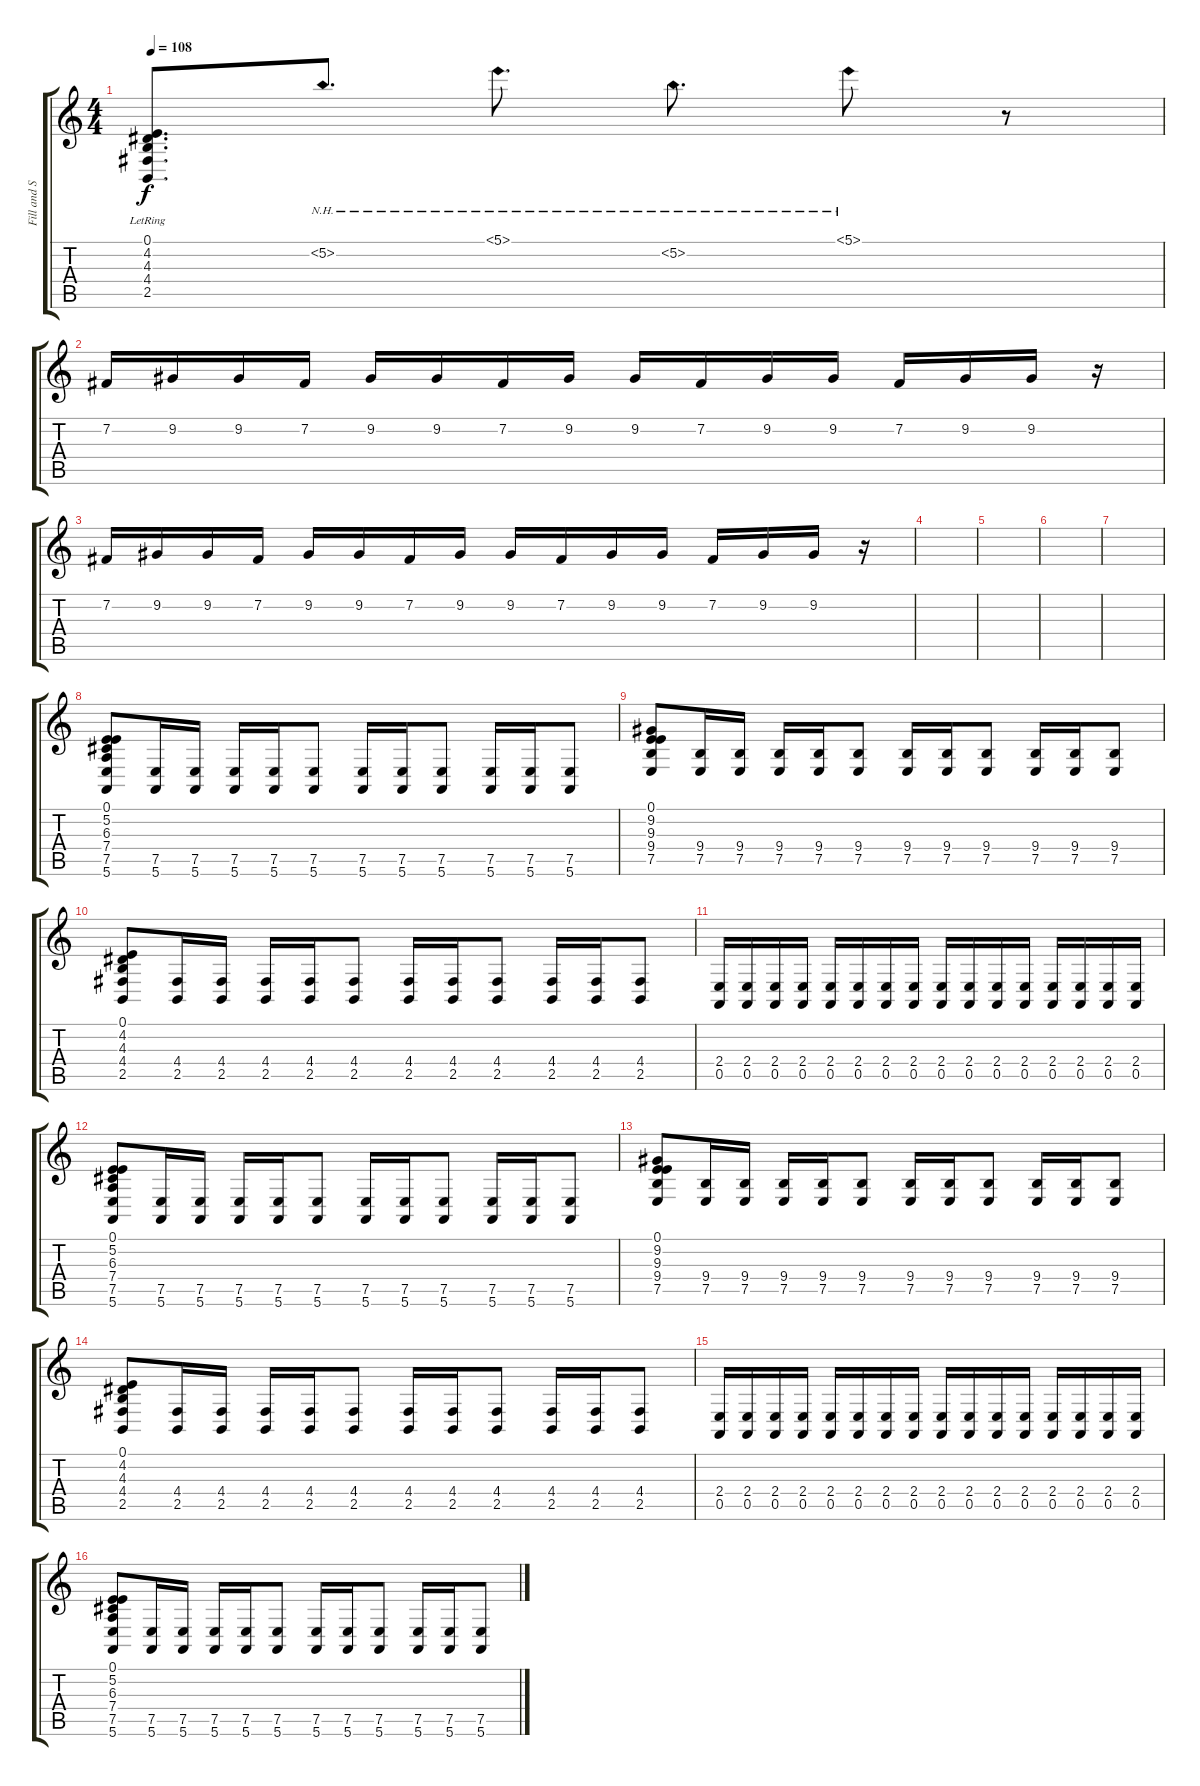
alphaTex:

\track ("Fill and Solo" "Fill and S") {instrument lead2sawtooth}
\staff {score tabs}
\tuning (E4 B3 G3 D3 A2 E2) {hide}
\ts (4 4)
\tempo 108
\clef g2
\ks c
(0.1 4.2 4.3 4.4 2.5{lr}).8{d dy f} 5.2{nh}.8{d} 5.1{nh}.8{d} 5.2{nh}.8{d} 5.1{nh}.8 r.8 |
7.2.16 9.2.16 9.2.16 7.2.16 9.2.16 9.2.16 7.2.16 9.2.16 9.2.16 7.2.16 9.2.16 9.2.16 7.2.16 9.2.16 9.2.16 r.16 |
7.2.16 9.2.16 9.2.16 7.2.16 9.2.16 9.2.16 7.2.16 9.2.16 9.2.16 7.2.16 9.2.16 9.2.16 7.2.16 9.2.16 9.2.16 r.16 |
|
|
|
|
(0.1 5.2 6.3 7.4 7.5 5.6).8 (7.5 5.6).16 (7.5 5.6).16 (7.5 5.6).16 (7.5 5.6).16 (7.5 5.6).8 (7.5 5.6).16 (7.5 5.6).16 (7.5 5.6).8 (7.5 5.6).16 (7.5 5.6).16 (7.5 5.6).8 |
(0.1 9.2 9.3 9.4 7.5).8 (9.4 7.5).16 (9.4 7.5).16 (9.4 7.5).16 (9.4 7.5).16 (9.4 7.5).8 (9.4 7.5).16 (9.4 7.5).16 (9.4 7.5).8 (9.4 7.5).16 (9.4 7.5).16 (9.4 7.5).8 |
(0.1 4.2 4.3 4.4 2.5).8 (4.4 2.5).16 (4.4 2.5).16 (4.4 2.5).16 (4.4 2.5).16 (4.4 2.5).8 (4.4 2.5).16 (4.4 2.5).16 (4.4 2.5).8 (4.4 2.5).16 (4.4 2.5).16 (4.4 2.5).8 |
(2.4 0.5).16 (2.4 0.5).16 (2.4 0.5).16 (2.4 0.5).16 (2.4 0.5).16 (2.4 0.5).16 (2.4 0.5).16 (2.4 0.5).16 (2.4 0.5).16 (2.4 0.5).16 (2.4 0.5).16 (2.4 0.5).16 (2.4 0.5).16 (2.4 0.5).16 (2.4 0.5).16 (2.4 0.5).16 |
(0.1 5.2 6.3 7.4 7.5 5.6).8 (7.5 5.6).16 (7.5 5.6).16 (7.5 5.6).16 (7.5 5.6).16 (7.5 5.6).8 (7.5 5.6).16 (7.5 5.6).16 (7.5 5.6).8 (7.5 5.6).16 (7.5 5.6).16 (7.5 5.6).8 |
(0.1 9.2 9.3 9.4 7.5).8 (9.4 7.5).16 (9.4 7.5).16 (9.4 7.5).16 (9.4 7.5).16 (9.4 7.5).8 (9.4 7.5).16 (9.4 7.5).16 (9.4 7.5).8 (9.4 7.5).16 (9.4 7.5).16 (9.4 7.5).8 |
(0.1 4.2 4.3 4.4 2.5).8 (4.4 2.5).16 (4.4 2.5).16 (4.4 2.5).16 (4.4 2.5).16 (4.4 2.5).8 (4.4 2.5).16 (4.4 2.5).16 (4.4 2.5).8 (4.4 2.5).16 (4.4 2.5).16 (4.4 2.5).8 |
(2.4 0.5).16 (2.4 0.5).16 (2.4 0.5).16 (2.4 0.5).16 (2.4 0.5).16 (2.4 0.5).16 (2.4 0.5).16 (2.4 0.5).16 (2.4 0.5).16 (2.4 0.5).16 (2.4 0.5).16 (2.4 0.5).16 (2.4 0.5).16 (2.4 0.5).16 (2.4 0.5).16 (2.4 0.5).16 |
(0.1 5.2 6.3 7.4 7.5 5.6).8 (7.5 5.6).16 (7.5 5.6).16 (7.5 5.6).16 (7.5 5.6).16 (7.5 5.6).8 (7.5 5.6).16 (7.5 5.6).16 (7.5 5.6).8 (7.5 5.6).16 (7.5 5.6).16 (7.5 5.6).8
